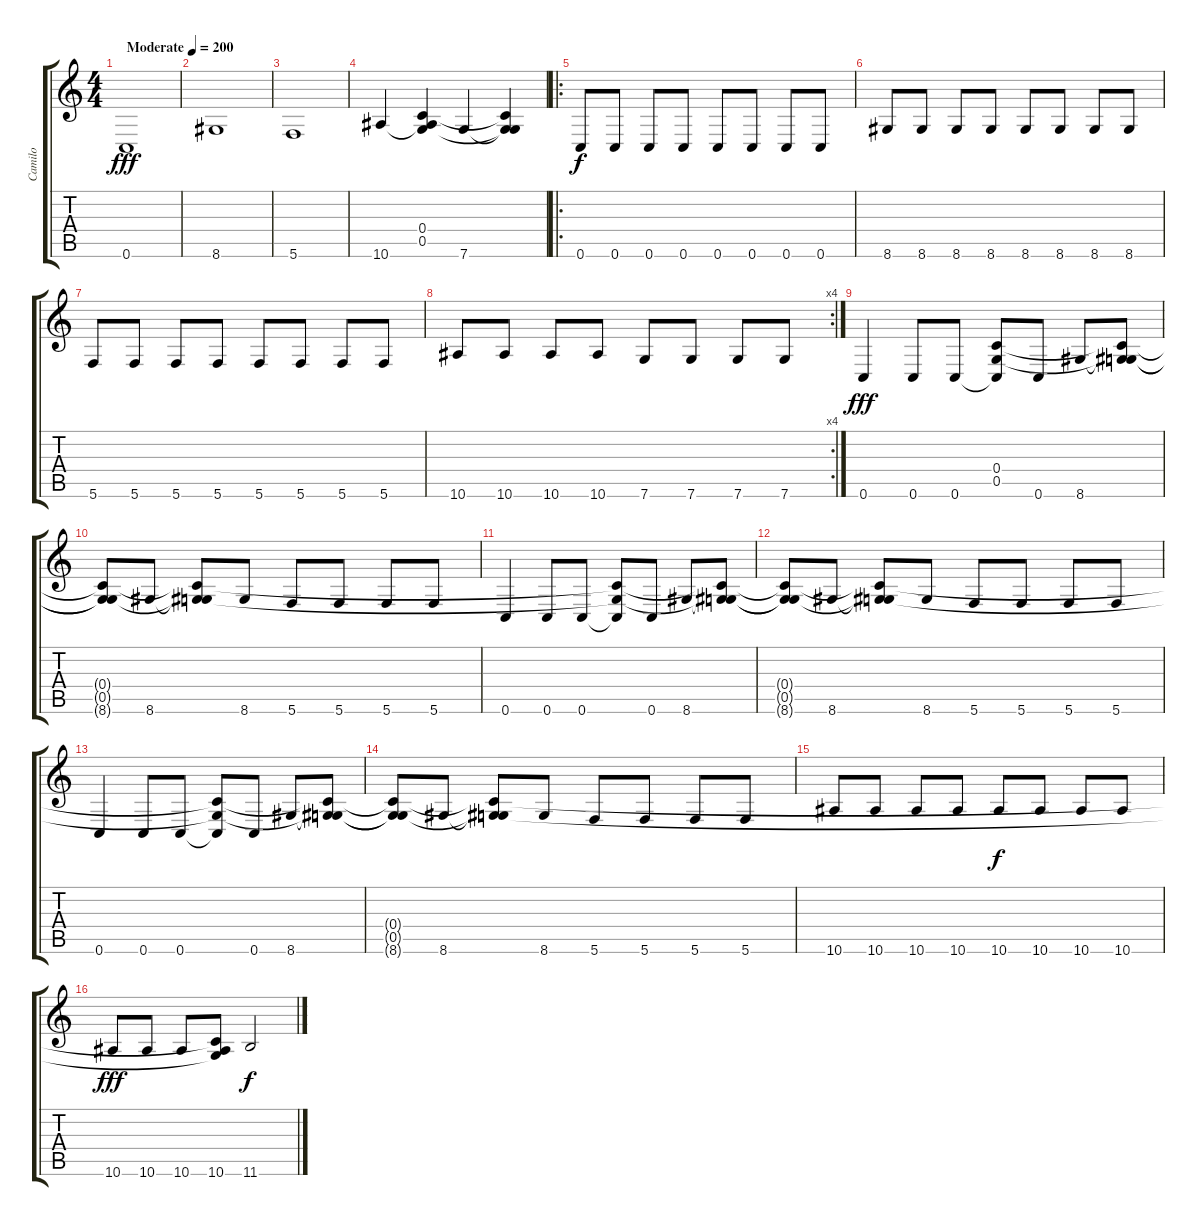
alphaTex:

\track ("Camilo" "Camilo") {instrument electricbassfinger}
\staff {score tabs}
\tuning (D4 A3 F3 C3 G2 C2) {hide}
\ts (4 4)
\tempo (200 "Moderate")
\clef g2
\ks c
0.6.1{dy fff instrument electricbassfinger} |
8.6.1 |
5.6.1 |
10.6.4 (0.4 0.5 10.6{t}).4 7.6.4 (0.4{t} 0.5{t} 7.6{t}).4 |
\ro
0.6.8{dy f} 0.6.8 0.6.8 0.6.8 0.6.8 0.6.8 0.6.8 0.6.8 |
8.6.8 8.6.8 8.6.8 8.6.8 8.6.8 8.6.8 8.6.8 8.6.8 |
5.6.8 5.6.8 5.6.8 5.6.8 5.6.8 5.6.8 5.6.8 5.6.8 |
\rc 4
10.6.8 10.6.8 10.6.8 10.6.8 7.6.8 7.6.8 7.6.8 7.6.8 |
0.6.4{dy fff} 0.6.8 0.6.8 (0.4 0.5 0.6{t}).8 0.6.8 8.6.8 (0.4{t} 0.5{t} 8.6{t}).8 |
(0.4{t} 0.5{t} 8.6{t}).8 8.6.8 (0.4{t} 0.5{t} 8.6{t}).8 8.6.8 5.6.8 5.6.8 5.6.8 5.6.8 |
0.6.4 0.6.8 0.6.8 (0.4{t} 0.5{t} 0.6{t}).8 0.6.8 8.6.8 (0.4{t} 0.5{t} 8.6{t}).8 |
(0.4{t} 0.5{t} 8.6{t}).8 8.6.8 (0.4{t} 0.5{t} 8.6{t}).8 8.6.8 5.6.8 5.6.8 5.6.8 5.6.8 |
0.6.4 0.6.8 0.6.8 (0.4{t} 0.5{t} 0.6{t}).8 0.6.8 8.6.8 (0.4{t} 0.5{t} 8.6{t}).8 |
(0.4{t} 0.5{t} 8.6{t}).8 8.6.8 (0.4{t} 0.5{t} 8.6{t}).8 8.6.8 5.6.8 5.6.8 5.6.8 5.6.8 |
10.6.8 10.6.8 10.6.8 10.6.8 10.6.8{dy f} 10.6.8 10.6.8 10.6.8 |
10.6.8{dy fff} 10.6.8 10.6.8 (0.4{t} 0.5{t} 10.6).8 11.6.2{dy f}
